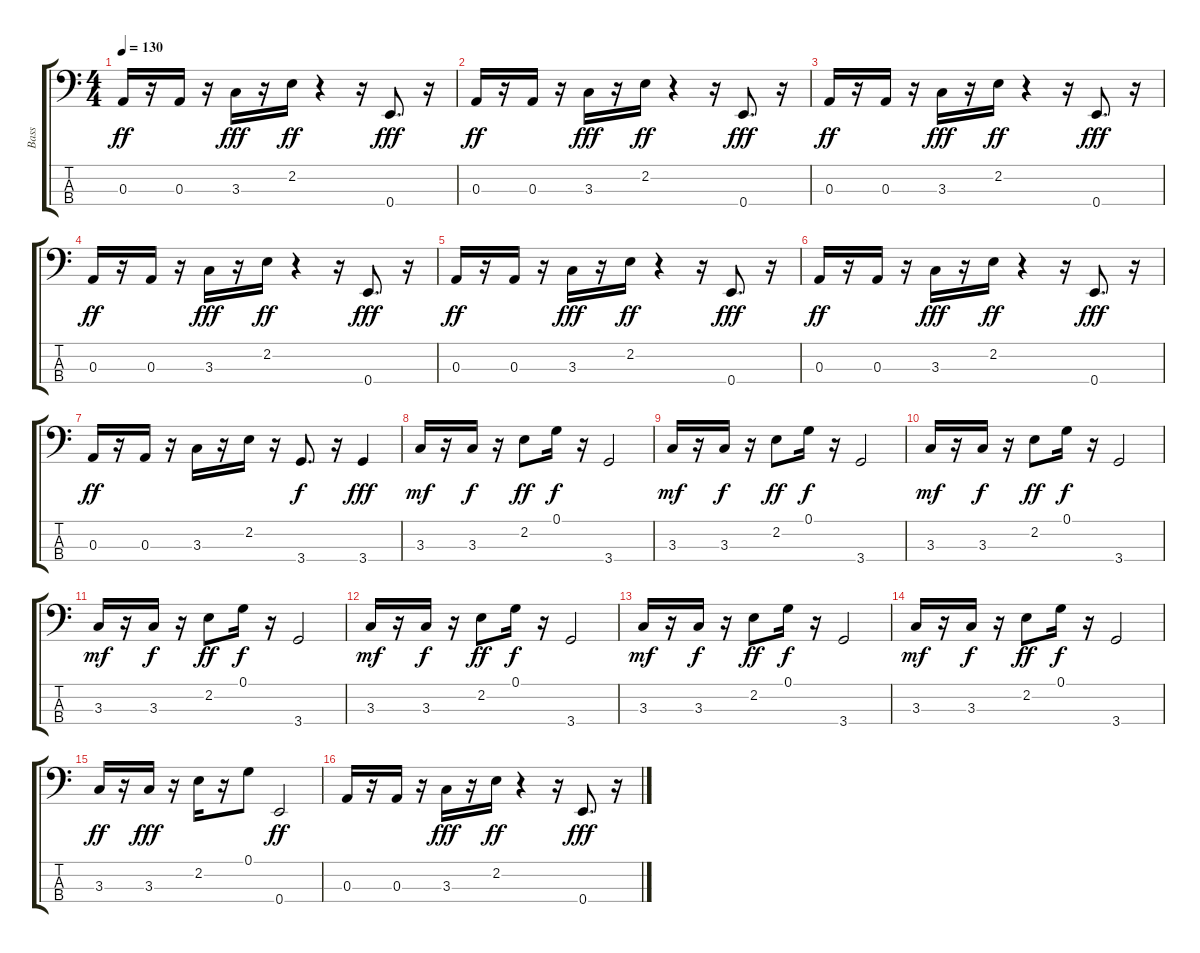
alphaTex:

\track ("Bass" "Bass") {instrument electricbassfinger}
\staff {score tabs}
\tuning (G2 D2 A1 E1) {hide}
\ts (4 4)
\tempo 130
\clef f4
\ks c
0.3.16{dy ff} r.16 0.3.16 r.16 3.3.16{dy fff} r.16 2.2.16{dy ff} r.4 r.16 0.4.8{d dy fff} r.16 |
0.3.16{dy ff} r.16 0.3.16 r.16 3.3.16{dy fff} r.16 2.2.16{dy ff} r.4 r.16 0.4.8{d dy fff} r.16 |
0.3.16{dy ff} r.16 0.3.16 r.16 3.3.16{dy fff} r.16 2.2.16{dy ff} r.4 r.16 0.4.8{d dy fff} r.16 |
0.3.16{dy ff} r.16 0.3.16 r.16 3.3.16{dy fff} r.16 2.2.16{dy ff} r.4 r.16 0.4.8{d dy fff} r.16 |
0.3.16{dy ff} r.16 0.3.16 r.16 3.3.16{dy fff} r.16 2.2.16{dy ff} r.4 r.16 0.4.8{d dy fff} r.16 |
0.3.16{dy ff} r.16 0.3.16 r.16 3.3.16{dy fff} r.16 2.2.16{dy ff} r.4 r.16 0.4.8{d dy fff} r.16 |
0.3.16{dy ff} r.16 0.3.16 r.16 3.3.16 r.16 2.2.16 r.16 3.4.8{d dy f} r.16 3.4.4{dy fff} |
3.3.16{dy mf} r.16 3.3.16{dy f} r.16 2.2.8{dy ff} 0.1.16{dy f} r.16 3.4.2 |
3.3.16{dy mf} r.16 3.3.16{dy f} r.16 2.2.8{dy ff} 0.1.16{dy f} r.16 3.4.2 |
3.3.16{dy mf} r.16 3.3.16{dy f} r.16 2.2.8{dy ff} 0.1.16{dy f} r.16 3.4.2 |
3.3.16{dy mf} r.16 3.3.16{dy f} r.16 2.2.8{dy ff} 0.1.16{dy f} r.16 3.4.2 |
3.3.16{dy mf} r.16 3.3.16{dy f} r.16 2.2.8{dy ff} 0.1.16{dy f} r.16 3.4.2 |
3.3.16{dy mf} r.16 3.3.16{dy f} r.16 2.2.8{dy ff} 0.1.16{dy f} r.16 3.4.2 |
3.3.16{dy mf} r.16 3.3.16{dy f} r.16 2.2.8{dy ff} 0.1.16{dy f} r.16 3.4.2 |
3.3.16{dy ff} r.16 3.3.16{dy fff} r.16 2.2.16 r.16 0.1.8 0.4.2{dy ff} |
0.3.16 r.16 0.3.16 r.16 3.3.16{dy fff} r.16 2.2.16{dy ff} r.4 r.16 0.4.8{d dy fff} r.16
